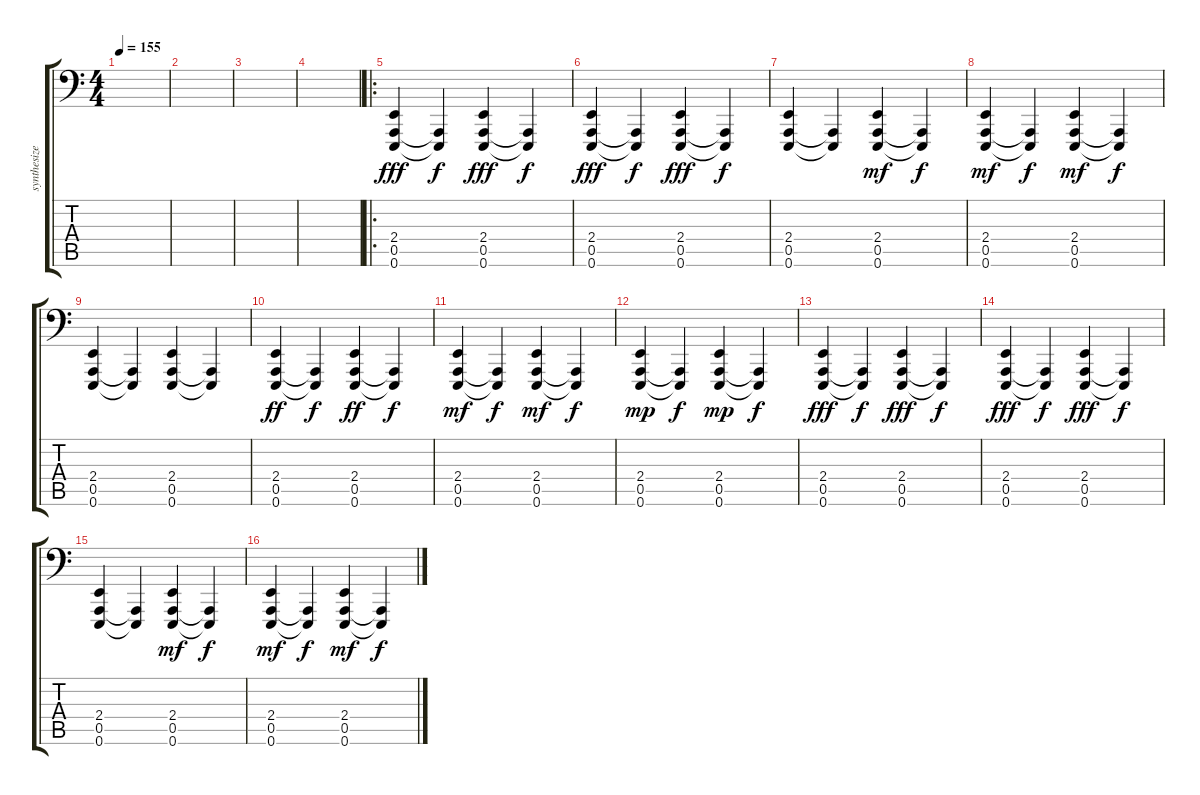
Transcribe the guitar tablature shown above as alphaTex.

\track ("synthesizer" "synthesize") {instrument synthstrings1}
\staff {score tabs}
\tuning (E3 B2 G2 D2 A1 E1) {hide}
\ts (4 4)
\tempo 155
\clef f4
\ks c
|
|
|
|
\ro
(2.4 0.5 0.6).4{dy fff volume 16} (0.5{t} 0.6{t}).4{dy f} (2.4 0.5 0.6).4{dy fff} (0.5{t} 0.6{t}).4{dy f} |
(2.4 0.5 0.6).4{dy fff} (0.5{t} 0.6{t}).4{dy f} (2.4 0.5 0.6).4{dy fff} (0.5{t} 0.6{t}).4{dy f} |
(2.4 0.5 0.6).4 (0.5{t} 0.6{t}).4 (2.4 0.5 0.6).4{dy mf} (0.5{t} 0.6{t}).4{dy f} |
(2.4 0.5 0.6).4{dy mf} (0.5{t} 0.6{t}).4{dy f} (2.4 0.5 0.6).4{dy mf} (0.5{t} 0.6{t}).4{dy f} |
(2.4 0.5 0.6).4 (0.5{t} 0.6{t}).4 (2.4 0.5 0.6).4 (0.5{t} 0.6{t}).4 |
(2.4 0.5 0.6).4{dy ff} (0.5{t} 0.6{t}).4{dy f} (2.4 0.5 0.6).4{dy ff} (0.5{t} 0.6{t}).4{dy f} |
(2.4 0.5 0.6).4{dy mf} (0.5{t} 0.6{t}).4{dy f} (2.4 0.5 0.6).4{dy mf} (0.5{t} 0.6{t}).4{dy f} |
(2.4 0.5 0.6).4{dy mp} (0.5{t} 0.6{t}).4{dy f} (2.4 0.5 0.6).4{dy mp} (0.5{t} 0.6{t}).4{dy f} |
(2.4 0.5 0.6).4{dy fff volume 16} (0.5{t} 0.6{t}).4{dy f} (2.4 0.5 0.6).4{dy fff} (0.5{t} 0.6{t}).4{dy f} |
(2.4 0.5 0.6).4{dy fff} (0.5{t} 0.6{t}).4{dy f} (2.4 0.5 0.6).4{dy fff} (0.5{t} 0.6{t}).4{dy f} |
(2.4 0.5 0.6).4 (0.5{t} 0.6{t}).4 (2.4 0.5 0.6).4{dy mf} (0.5{t} 0.6{t}).4{dy f} |
(2.4 0.5 0.6).4{dy mf} (0.5{t} 0.6{t}).4{dy f} (2.4 0.5 0.6).4{dy mf} (0.5{t} 0.6{t}).4{dy f}
